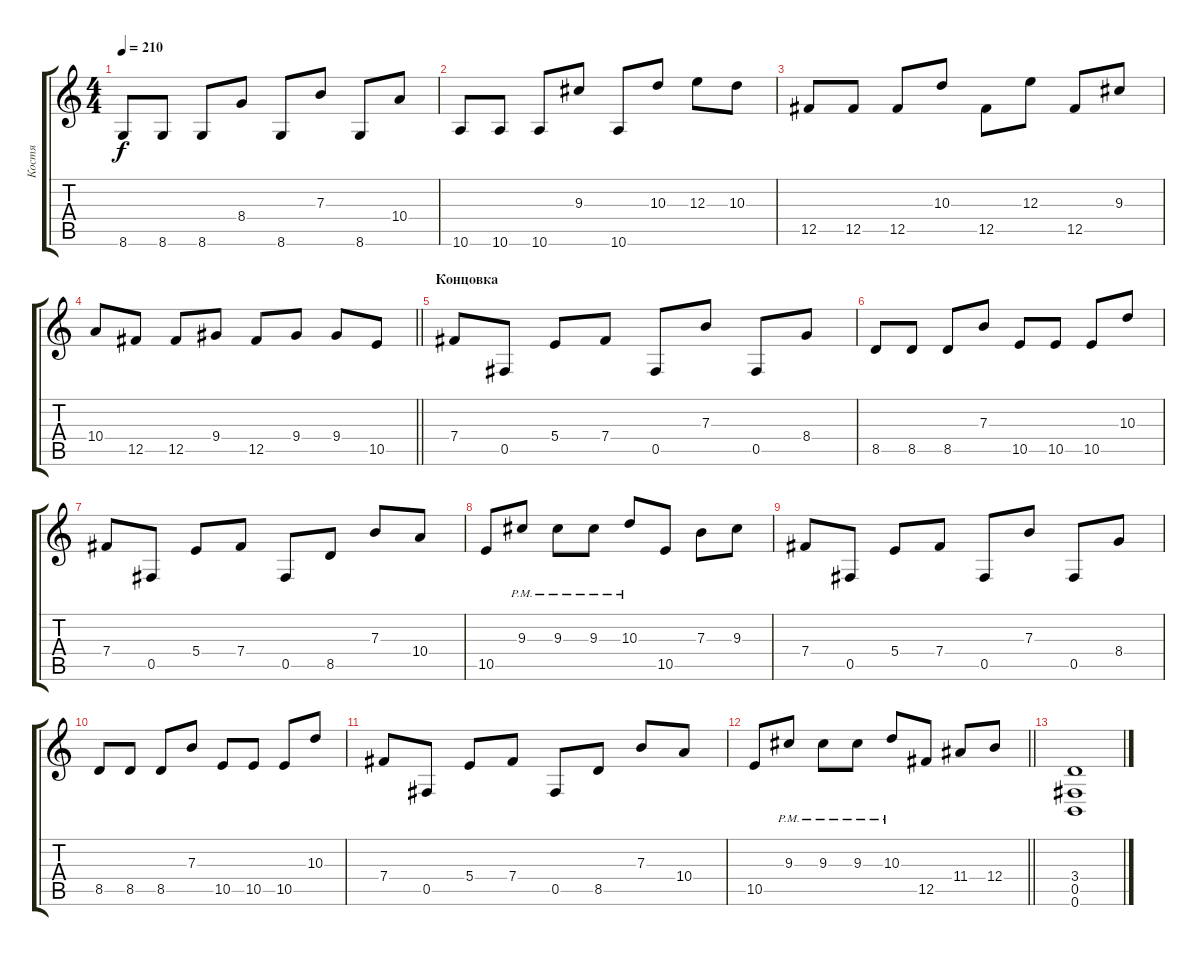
\track ("Костя" "Костя") {instrument distortionguitar}
\staff {score tabs}
\tuning (Db4 Ab3 E3 B2 Gb2 B1) {hide}
\ts (4 4)
\tempo 210
\clef g2
\ks c
8.6.8{dy f} 8.6.8 8.6.8 8.4.8 8.6.8 7.3.8 8.6.8 10.4.8 |
10.6.8 10.6.8 10.6.8 9.3.8 10.6.8 10.3.8 12.3.8 10.3.8 |
12.5.8 12.5.8 12.5.8 10.3.8 12.5.8 12.3.8 12.5.8 9.3.8 |
\barLineRight lightlight
10.4.8 12.5.8 12.5.8 9.4.8 12.5.8 9.4.8 9.4.8 10.5.8 |
\section ("" "Концовка")
7.4.8 0.5.8 5.4.8 7.4.8 0.5.8 7.3.8 0.5.8 8.4.8 |
8.5.8 8.5.8 8.5.8 7.3.8 10.5.8 10.5.8 10.5.8 10.3.8 |
7.4.8 0.5.8 5.4.8 7.4.8 0.5.8 8.5.8 7.3.8 10.4.8 |
10.5.8 9.3{pm}.8 9.3{pm}.8 9.3{pm}.8 10.3{pm}.8 10.5.8 7.3.8 9.3.8 |
7.4.8 0.5.8 5.4.8 7.4.8 0.5.8 7.3.8 0.5.8 8.4.8 |
8.5.8 8.5.8 8.5.8 7.3.8 10.5.8 10.5.8 10.5.8 10.3.8 |
7.4.8 0.5.8 5.4.8 7.4.8 0.5.8 8.5.8 7.3.8 10.4.8 |
\barLineRight lightlight
10.5.8 9.3{pm}.8 9.3{pm}.8 9.3{pm}.8 10.3{pm}.8 12.5.8 11.4.8 12.4.8 |
(3.4 0.5 0.6).1
